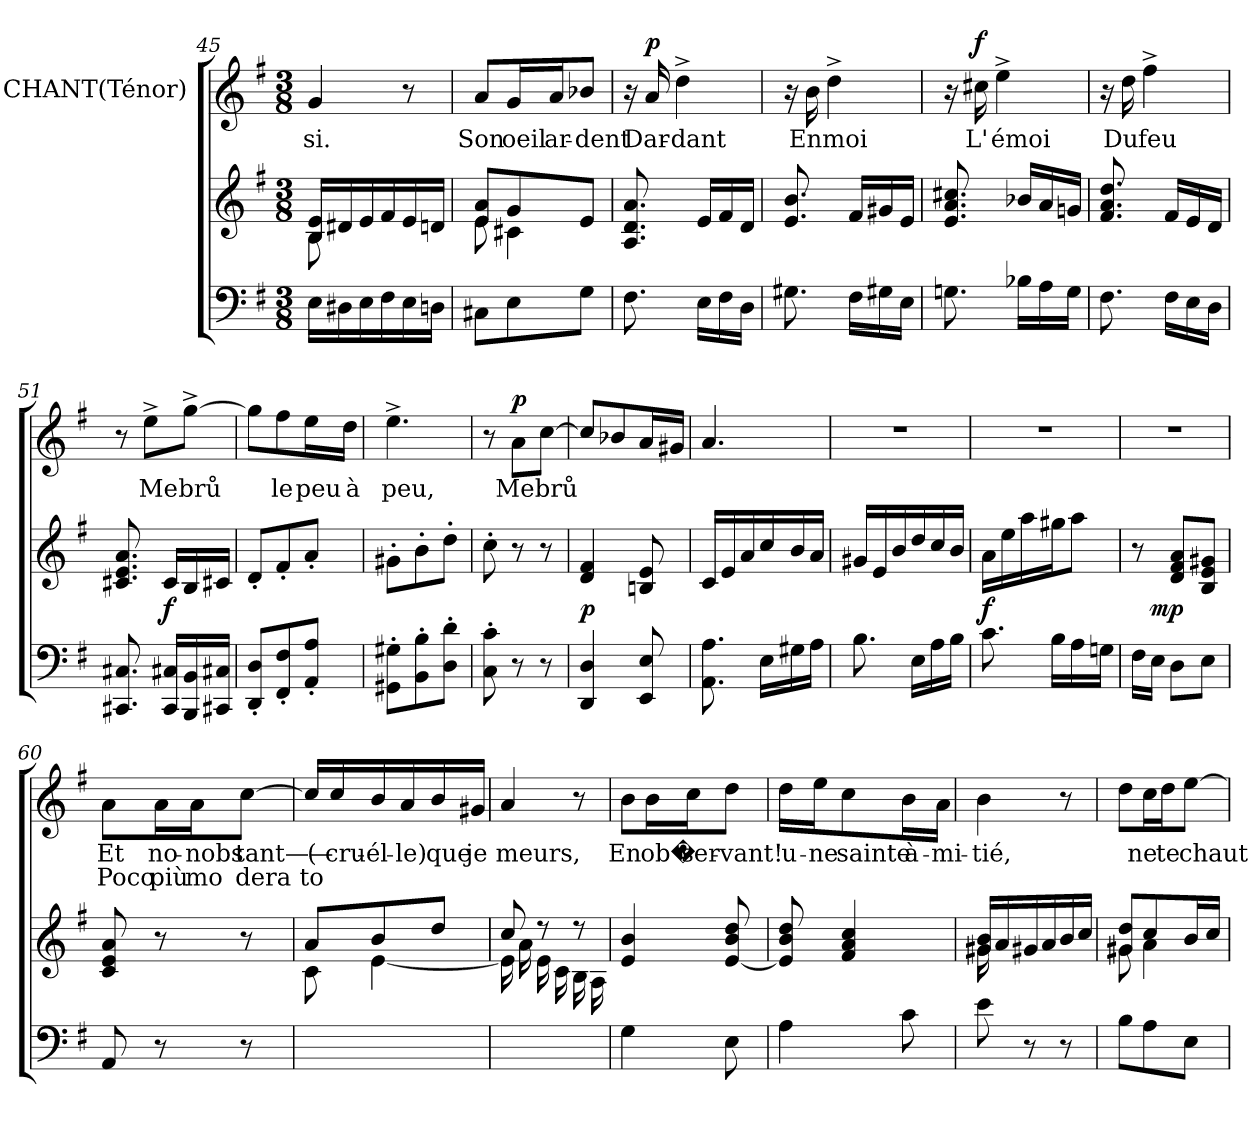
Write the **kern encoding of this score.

**kern	**dynam	**kern	**kern	**text	**text	**dynam
*part3	*part3	*part2	*part1	*part1	*part1	*part1
*staff3	*staff3	*staff2	*staff1	*staff1	*staff1	*staff1
*	*	*	*I"CHANT(Ténor)	*	*	*
!!LO:LB:g=z
*clefF4	*	*clefG2	*clefG2	*	*	*
*k[f#]	*	*k[f#]	*k[f#]	*	*	*
*M3/8	*	*M3/8	*M3/8	*	*	*
=45	=45	=45	=45	=45	=45	=45
*	*	*^	*	*	*	*
16Ei\LL	.	16Bj/ 16ej/LL	8BZ\	4gj/	si.	.	.
16D#Xi\	.	16d#Xj/	.	.	.	.	.
16Ei\	.	16ej/	4ryy	.	.	.	.
16F#i\	.	16f#j/	.	.	.	.	.
16Ei\	.	16ej/	.	8r	.	.	.
16Dni\JJ	.	16dnj/JJ	.	.	.	.	.
=46	=46	=46	=46	=46	=46	=46	=46
8C#Xi\L	.	8ej/ 8aj/L	8eZ\	8aj/L	Son	.	.
8Ei\	.	8gj/	4c#XZ\	16gj/L	oeil	.	.
.	.	.	.	16aj/J	ar-	.	.
8Gi\J	.	8ej/J	.	8b-Xj/J	dent	.	.
*	*	*v	*v	*	*	*	*
=47	=47	=47	=47	=47	=47	=47
8.F#i\	.	8.aj/ 8.dj/ 8.Aj/	16r	.	.	.
!	!	!	!	!	!	!LO:DY:a
.	.	.	16aj/	Dar-	.	p
.	.	.	4dd^>j\	dant	.	.
16Ei\LL	.	16ej/LL	.	.	.	.
16F#i\	.	16f#j/	.	.	.	.
16Di\JJ	.	16dj/JJ	.	.	.	.
=48	=48	=48	=48	=48	=48	=48
8.G#Xi\	.	8.bj/ 8.ej/	16r	.	.	.
.	.	.	16bj\	En	.	.
.	.	.	4dd^>j\	moi	.	.
16F#i\LL	.	16f#j/LL	.	.	.	.
16G#Xi\	.	16g#Xj/	.	.	.	.
16Ei\JJ	.	16ej/JJ	.	.	.	.
=49	=49	=49	=49	=49	=49	=49
8.Gni\	.	8.cc#Xj/ 8.aj/ 8.ej/	16r	.	.	.
!	!	!	!	!	!	!LO:DY:a
.	.	.	16cc#Xj\	L'	.	f
.	.	.	4ee^>j\	émoi	.	.
16B-Xi\LL	.	16b-Xj/LL	.	.	.	.
16Ai\	.	16aj/	.	.	.	.
16Gi\JJ	.	16gnj/JJ	.	.	.	.
!!LO:LB:g=z
=50	=50	=50	=50	=50	=50	=50
8.F#i\	.	8.ddj/ 8.aj/ 8.f#j/	16r	.	.	.
.	.	.	16ddj\	Du	.	.
.	.	.	4ff#^>j\	feu	.	.
16F#i\LL	.	16f#j/LL	.	.	.	.
16Ei\	.	16ej/	.	.	.	.
16Di\JJ	.	16dj/JJ	.	.	.	.
=51	=51	=51	=51	=51	=51	=51
8.C#Xi/ 8.CC#Xi/	.	8.aj/ 8.ej/ 8.c#Xj/	8r	.	.	.
.	.	.	8ee^>j\L	Me	.	.
!	!LO:DY:a	!	!	!	!	!
16C#Xi/ 16CC#i/LL	f	16c#j/LL	.	.	.	.
16BBi/ 16BBBi/	.	16Bj/	[8gg^>j\J	brů-	.	.
16C#Xi/ 16CC#Xi/JJ	.	16c#Xj/JJ	.	.	.	.
=52	=52	=52	=52	=52	=52	=52
8Di'</ 8DDi'</L	.	8d'<j/L	8ggj\L]	--	.	.
8F#i'</ 8FF#i'</	.	8f#'<j/	8ff#j\	le	.	.
8Ai'</ 8AAi'</J	.	8a'<j/J	16eej\L	peu	.	.
.	.	.	16ddj\JJ	à	.	.
=53	=53	=53	=53	=53	=53	=53
8GG#Xi'>\ 8G#Xi'>\L	.	8g#X'>j\L	4.ee^>j\	peu,	.	.
8BBi'>\ 8Bi'>\	.	8b'>j\	.	.	.	.
8Di'>\ 8di'>\J	.	8dd'>j\J	.	.	.	.
=54	=54	=54	=54	=54	=54	=54
8Ci'>\ 8ci'>\	.	8cc'>j\	8r	.	.	.
!	!	!	!	!	!	!LO:DY:a
8r	.	8r	8aj\L	Me	.	p
8r	.	8r	[8ccj\J	brů	.	.
!!LO:PB:g=z
=55	=55	=55	=55	=55	=55	=55
!	!LO:DY:a	!	!	!	!	!
4Di/ 4DDi/	p	4f#j/ 4dj/	8ccj/L]	.	.	.
.	.	.	8b-Xj/	.	.	.
8Ei/ 8EEi/	.	8ej/ 8Bnj/	16aj/L	.	.	.
.	.	.	16g#Xj/JJ	.	.	.
=56	=56	=56	=56	=56	=56	=56
8.AAi\ 8.Ai\	.	16cj/LL	4.aj/	.	.	.
.	.	16ej/	.	.	.	.
.	.	16aj/	.	.	.	.
16Ei\LL	.	16ccj/	.	.	.	.
16G#Xi\	.	16bj/	.	.	.	.
16Ai\JJ	.	16aj/JJ	.	.	.	.
=57	=57	=57	=57	=57	=57	=57
8.Bi\	.	16g#Xj/LL	4.r	.	.	.
.	.	16ej/	.	.	.	.
.	.	16bj/	.	.	.	.
16Ei\LL	.	16ddj/	.	.	.	.
16Ai\	.	16ccj/	.	.	.	.
16Bi\JJ	.	16bj/JJ	.	.	.	.
=58	=58	=58	=58	=58	=58	=58
!	!LO:DY:a	!	!	!	!	!
8.ci\	f	16aj\LL	4.r	.	.	.
.	.	16eej\	.	.	.	.
.	.	16aaj\	.	.	.	.
16Bi\LL	.	16gg#Xj\J	.	.	.	.
16Ai\	.	8aaj\J	.	.	.	.
16Gni\JJ	.	.	.	.	.	.
!!LO:LB:g=z
=59	=59	=59	=59	=59	=59	=59
16F#i\LL	.	8r	4.r	.	.	.
!	!LO:DY:a	!	!	!	!	!
16Ei\JJ	mp	.	.	.	.	.
8Di\L	.	8aj/ 8f#j/ 8dj/L	.	.	.	.
8Ei\J	.	8g#Xj/ 8ej/ 8Bj/J	.	.	.	.
=60	=60	=60	=60	=60	=60	=60
8AAi/	.	8aj/ 8ej/ 8cj/	8aj\L	Et	Poco	.
8r	.	8r	16aj\L	no-	più	.
.	.	.	16aj\J	nobs	mo	.
8r	.	8r	[8ccj\J	tant——	dera	.
=61	=61	=61	=61	=61	=61	=61
*	*	*^	*	*	*	*
4.ryy	.	8aj/L	8ci\	16ccj/LL]	(	to	.
.	.	.	.	16ccj/	cru-	.	.
.	.	8bj/	[4ei\	16bj/	él-	.	.
.	.	.	.	16aj/	le)	.	.
.	.	8ddj/J	.	16bj/	que	.	.
.	.	.	.	16g#Xj/JJ	je	.	.
=62	=62	=62	=62	=62	=62	=62	=62
4.ryy	.	8ccj/	16ei\]	4aj/	meurs,	.	.
.	.	.	16ai\	.	.	.	.
.	.	8r	16ei\	.	.	.	.
.	.	.	16ci\	.	.	.	.
.	.	8r	16Bi\	8r	.	.	.
.	.	.	16Ai\	.	.	.	.
*	*	*v	*v	*	*	*	*
!!LO:LB:g=z
=63	=63	=63	=63	=63	=63	=63
4Gi\	.	4bj/ 4ej/	8bj\L	En	.	.
.	.	.	16bj\L	ob�	.	.
.	.	.	16ccj\J	ser-	.	.
8Ei\	.	8ddj/ 8bj/ [8ej/	8ddj\J	vant!	.	.
=64	=64	=64	=64	=64	=64	=64
4Ai\	.	8ddj/ 8bj/ 8ej]/	16ddj\LL	u-	.	.
.	.	.	16eej\J	ne	.	.
.	.	4ccj/ 4aj/ 4f#j/	8ccj\	sainte	.	.
8ci\	.	.	16bj\L	à-	.	.
.	.	.	16aj\JJ	mi-	.	.
=65	=65	=65	=65	=65	=65	=65
*	*	*^	*	*	*	*
8ei\	.	16g#Xj/ 16bj/LL	16g#XZ\	4bj\	tié,	.	.
.	.	16aj/	4ryy	.	.	.	.
8r	.	16g#Xj/	.	.	.	.	.
.	.	16aj/	.	.	.	.	.
8r	.	16bj/	.	8r	.	.	.
.	.	16ccj/JJ	16ryy	.	.	.	.
=66	=66	=66	=66	=66	=66	=66	=66
8Bi\L	.	8g#Xj/ 8ddj/L	8g#XZ\	8ddj\L	.	.	.
8Ai\	.	8ccj/	4aZ\	16ccj\L	ne	.	.
.	.	.	.	16ddj\J	te	.	.
8Ei\J	.	16bj/L	.	[8eej\J	chaut	.	.
.	.	16ccj/JJ	.	.	.	.	.
*	*	*v	*v	*	*	*	*
=	=	=	=	=	=	=
*-	*-	*-	*-	*-	*-	*-
